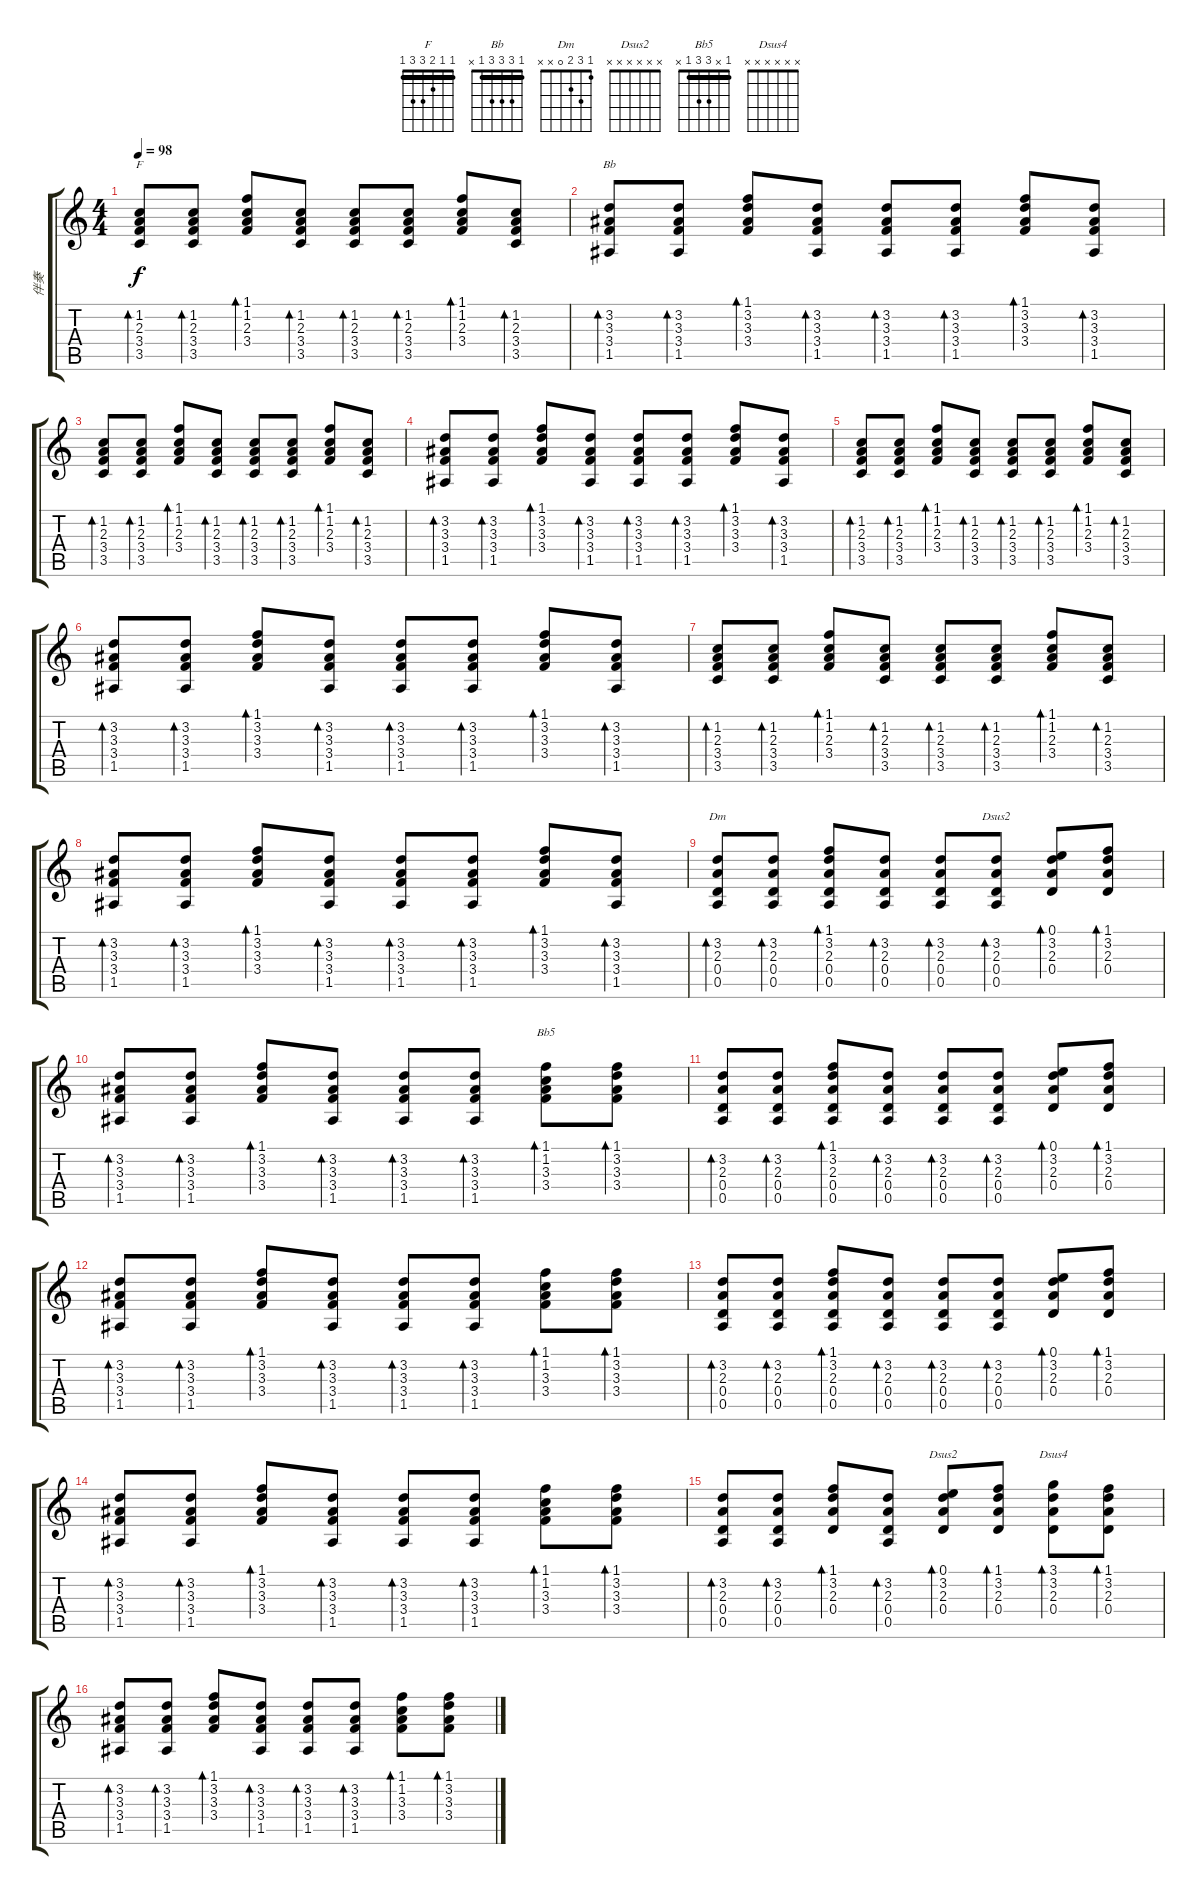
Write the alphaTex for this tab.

\track ("伴奏" "伴奏") {instrument acousticguitarsteel}
\staff {score tabs}
\tuning (E4 B3 G3 D3 A2 E2) {hide}
\chord ("F" 1 1 2 3 3 1) {barre 1}
\chord ("Bb" 1 3 3 3 1 x) {barre 1}
\chord ("Dm" 1 3 2 0 x x)
\chord ("Dsus2" 0 3 2 0 x x)
\chord ("Bb5" 1 x 3 3 1 x) {barre 1}
\chord ("Dsus2" x x x x x x)
\chord ("Dsus4" x x x x x x)
\ts (4 4)
\tempo 98
\clef g2
\ks c
(1.2 2.3 3.4 3.5).8{bd 30 ch "F" dy f} (1.2 2.3 3.4 3.5).8{bd 30} (1.1 1.2 2.3 3.4).8{bd 30} (1.2 2.3 3.4 3.5).8{bd 30} (1.2 2.3 3.4 3.5).8{bd 30} (1.2 2.3 3.4 3.5).8{bd 30} (1.1 1.2 2.3 3.4).8{bd 30} (1.2 2.3 3.4 3.5).8{bd 30} |
(3.2 3.3 3.4 1.5).8{bd 30 ch "Bb"} (3.2 3.3 3.4 1.5).8{bd 30} (1.1 3.2 3.3 3.4).8{bd 30} (3.2 3.3 3.4 1.5).8{bd 30} (3.2 3.3 3.4 1.5).8{bd 30} (3.2 3.3 3.4 1.5).8{bd 30} (1.1 3.2 3.3 3.4).8{bd 30} (3.2 3.3 3.4 1.5).8{bd 30} |
(1.2 2.3 3.4 3.5).8{bd 30} (1.2 2.3 3.4 3.5).8{bd 30} (1.1 1.2 2.3 3.4).8{bd 30} (1.2 2.3 3.4 3.5).8{bd 30} (1.2 2.3 3.4 3.5).8{bd 30} (1.2 2.3 3.4 3.5).8{bd 30} (1.1 1.2 2.3 3.4).8{bd 30} (1.2 2.3 3.4 3.5).8{bd 30} |
(3.2 3.3 3.4 1.5).8{bd 30} (3.2 3.3 3.4 1.5).8{bd 30} (1.1 3.2 3.3 3.4).8{bd 30} (3.2 3.3 3.4 1.5).8{bd 30} (3.2 3.3 3.4 1.5).8{bd 30} (3.2 3.3 3.4 1.5).8{bd 30} (1.1 3.2 3.3 3.4).8{bd 30} (3.2 3.3 3.4 1.5).8{bd 30} |
(1.2 2.3 3.4 3.5).8{bd 30} (1.2 2.3 3.4 3.5).8{bd 30} (1.1 1.2 2.3 3.4).8{bd 30} (1.2 2.3 3.4 3.5).8{bd 30} (1.2 2.3 3.4 3.5).8{bd 30} (1.2 2.3 3.4 3.5).8{bd 30} (1.1 1.2 2.3 3.4).8{bd 30} (1.2 2.3 3.4 3.5).8{bd 30} |
(3.2 3.3 3.4 1.5).8{bd 30} (3.2 3.3 3.4 1.5).8{bd 30} (1.1 3.2 3.3 3.4).8{bd 30} (3.2 3.3 3.4 1.5).8{bd 30} (3.2 3.3 3.4 1.5).8{bd 30} (3.2 3.3 3.4 1.5).8{bd 30} (1.1 3.2 3.3 3.4).8{bd 30} (3.2 3.3 3.4 1.5).8{bd 30} |
(1.2 2.3 3.4 3.5).8{bd 30} (1.2 2.3 3.4 3.5).8{bd 30} (1.1 1.2 2.3 3.4).8{bd 30} (1.2 2.3 3.4 3.5).8{bd 30} (1.2 2.3 3.4 3.5).8{bd 30} (1.2 2.3 3.4 3.5).8{bd 30} (1.1 1.2 2.3 3.4).8{bd 30} (1.2 2.3 3.4 3.5).8{bd 30} |
(3.2 3.3 3.4 1.5).8{bd 30} (3.2 3.3 3.4 1.5).8{bd 30} (1.1 3.2 3.3 3.4).8{bd 30} (3.2 3.3 3.4 1.5).8{bd 30} (3.2 3.3 3.4 1.5).8{bd 30} (3.2 3.3 3.4 1.5).8{bd 30} (1.1 3.2 3.3 3.4).8{bd 30} (3.2 3.3 3.4 1.5).8{bd 30} |
(3.2 2.3 0.4 0.5).8{bd 30 ch "Dm"} (3.2 2.3 0.4 0.5).8{bd 30} (1.1 3.2 2.3 0.4 0.5).8{bd 30} (3.2 2.3 0.4 0.5).8{bd 30} (3.2 2.3 0.4 0.5).8{bd 30} (3.2 2.3 0.4 0.5).8{bd 30 ch "Dsus2"} (0.1 3.2 2.3 0.4).8{bd 30} (1.1 3.2 2.3 0.4).8{bd 30} |
(3.2 3.3 3.4 1.5).8{bd 30} (3.2 3.3 3.4 1.5).8{bd 30} (1.1 3.2 3.3 3.4).8{bd 30} (3.2 3.3 3.4 1.5).8{bd 30} (3.2 3.3 3.4 1.5).8{bd 30} (3.2 3.3 3.4 1.5).8{bd 30} (1.1 1.2 3.3 3.4).8{bd 30 ch "Bb5"} (1.1 3.2 3.3 3.4).8{bd 30} |
(3.2 2.3 0.4 0.5).8{bd 30} (3.2 2.3 0.4 0.5).8{bd 30} (1.1 3.2 2.3 0.4 0.5).8{bd 30} (3.2 2.3 0.4 0.5).8{bd 30} (3.2 2.3 0.4 0.5).8{bd 30} (3.2 2.3 0.4 0.5).8{bd 30} (0.1 3.2 2.3 0.4).8{bd 30} (1.1 3.2 2.3 0.4).8{bd 30} |
(3.2 3.3 3.4 1.5).8{bd 30} (3.2 3.3 3.4 1.5).8{bd 30} (1.1 3.2 3.3 3.4).8{bd 30} (3.2 3.3 3.4 1.5).8{bd 30} (3.2 3.3 3.4 1.5).8{bd 30} (3.2 3.3 3.4 1.5).8{bd 30} (1.1 1.2 3.3 3.4).8{bd 30} (1.1 3.2 3.3 3.4).8{bd 30} |
(3.2 2.3 0.4 0.5).8{bd 30} (3.2 2.3 0.4 0.5).8{bd 30} (1.1 3.2 2.3 0.4 0.5).8{bd 30} (3.2 2.3 0.4 0.5).8{bd 30} (3.2 2.3 0.4 0.5).8{bd 30} (3.2 2.3 0.4 0.5).8{bd 30} (0.1 3.2 2.3 0.4).8{bd 30} (1.1 3.2 2.3 0.4).8{bd 30} |
(3.2 3.3 3.4 1.5).8{bd 30} (3.2 3.3 3.4 1.5).8{bd 30} (1.1 3.2 3.3 3.4).8{bd 30} (3.2 3.3 3.4 1.5).8{bd 30} (3.2 3.3 3.4 1.5).8{bd 30} (3.2 3.3 3.4 1.5).8{bd 30} (1.1 1.2 3.3 3.4).8{bd 30} (1.1 3.2 3.3 3.4).8{bd 30} |
(3.2 2.3 0.4 0.5).8{bd 30} (3.2 2.3 0.4 0.5).8{bd 30} (1.1 3.2 2.3 0.4).8{bd 30} (3.2 2.3 0.4 0.5).8{bd 30} (0.1 3.2 2.3 0.4).8{bd 30 ch "Dsus2"} (1.1 3.2 2.3 0.4).8{bd 30} (3.1 3.2 2.3 0.4).8{bd 30 ch "Dsus4"} (1.1 3.2 2.3 0.4).8{bd 30} |
(3.2 3.3 3.4 1.5).8{bd 30} (3.2 3.3 3.4 1.5).8{bd 30} (1.1 3.2 3.3 3.4).8{bd 30} (3.2 3.3 3.4 1.5).8{bd 30} (3.2 3.3 3.4 1.5).8{bd 30} (3.2 3.3 3.4 1.5).8{bd 30} (1.1 1.2 3.3 3.4).8{bd 30} (1.1 3.2 3.3 3.4).8{bd 30}
